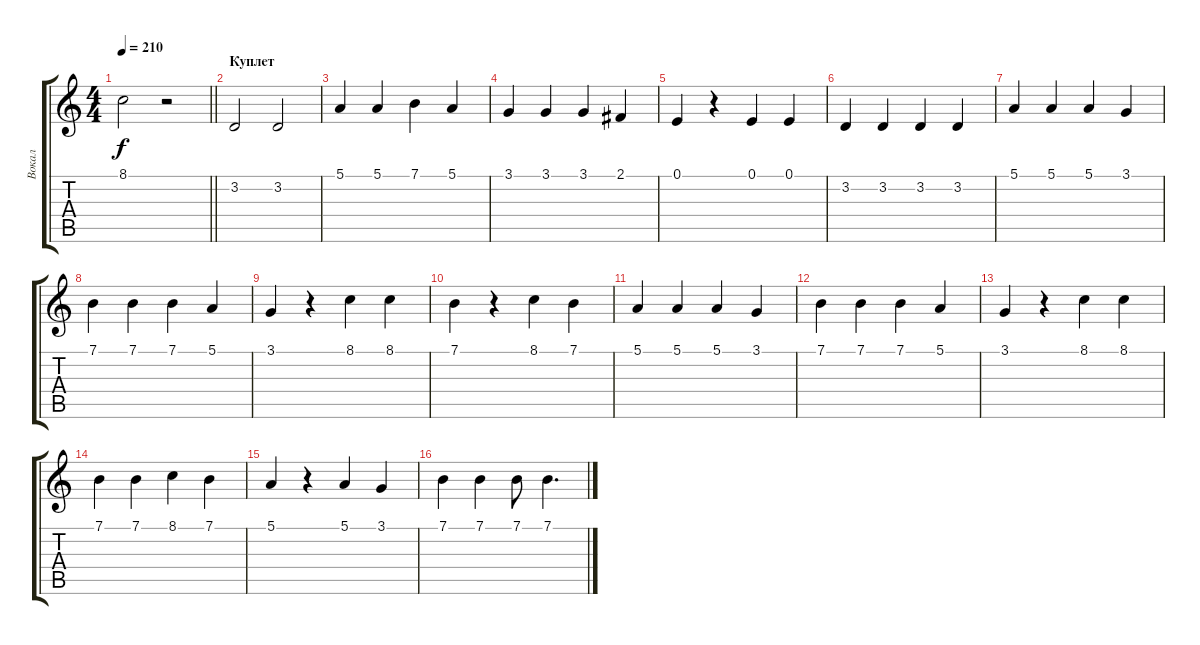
\track ("Вокал" "Вокал") {instrument tenorsax}
\staff {score tabs}
\tuning (E4 B3 G3 D3 A2 E2) {hide}
\ts (4 4)
\tempo 210
\clef g2
\barLineRight lightlight
\ks c
8.1.2{dy f} r.2 |
\section ("" "Куплет")
3.2.2 3.2.2 |
5.1.4 5.1.4 7.1.4 5.1.4 |
3.1.4 3.1.4 3.1.4 2.1.4 |
0.1.4 r.4 0.1.4 0.1.4 |
3.2.4 3.2.4 3.2.4 3.2.4 |
5.1.4 5.1.4 5.1.4 3.1.4 |
7.1.4 7.1.4 7.1.4 5.1.4 |
3.1.4 r.4 8.1.4 8.1.4 |
7.1.4 r.4 8.1.4 7.1.4 |
5.1.4 5.1.4 5.1.4 3.1.4 |
7.1.4 7.1.4 7.1.4 5.1.4 |
3.1.4 r.4 8.1.4 8.1.4 |
7.1.4 7.1.4 8.1.4 7.1.4 |
5.1.4 r.4 5.1.4 3.1.4 |
7.1.4 7.1.4 7.1.8 7.1.4{d}
